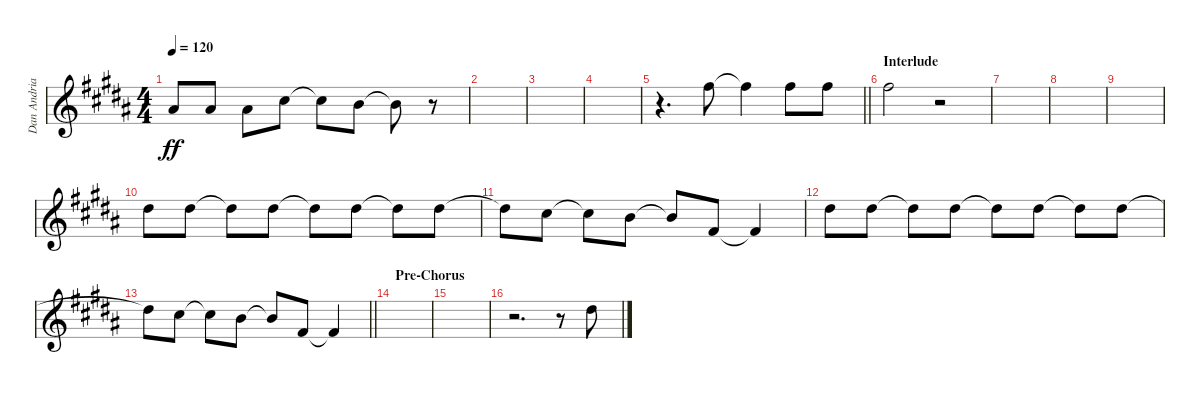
\track ("Dan Andriano - Vocals" "Dan Andria") {instrument overdrivenguitar}
\staff {score}
\tuning (E4 B3 G3 D3 A2 E2) {hide}
\ts (4 4)
\tempo 120
\clef g2
\ks b
3.3.8{dy ff} 3.3.8 3.3.8 2.2.8 2.2{t}.8 0.2.8 0.2{t}.8 r.8 |
|
|
|
\barLineRight lightlight
r.4{d} 2.1.8 2.1{t}.4 2.1.8 2.1.8 |
\section ("" "Interlude")
2.1.2 r.2 |
|
|
|
4.2.8 4.2.8 4.2{t}.8 4.2.8 4.2{t}.8 4.2.8 4.2{t}.8 4.2.8 |
4.2{t}.8 2.2.8 2.2{t}.8 0.2.8 0.2{t}.8 4.4.8 4.4{t}.4 |
4.2.8 4.2.8 4.2{t}.8 4.2.8 4.2{t}.8 4.2.8 4.2{t}.8 4.2.8 |
\barLineRight lightlight
4.2{t}.8 2.2.8 2.2{t}.8 0.2.8 0.2{t}.8 4.4.8 4.4{t}.4 |
\section ("" "Pre-Chorus")
|
|
r.2{d} r.8 8.3.8
